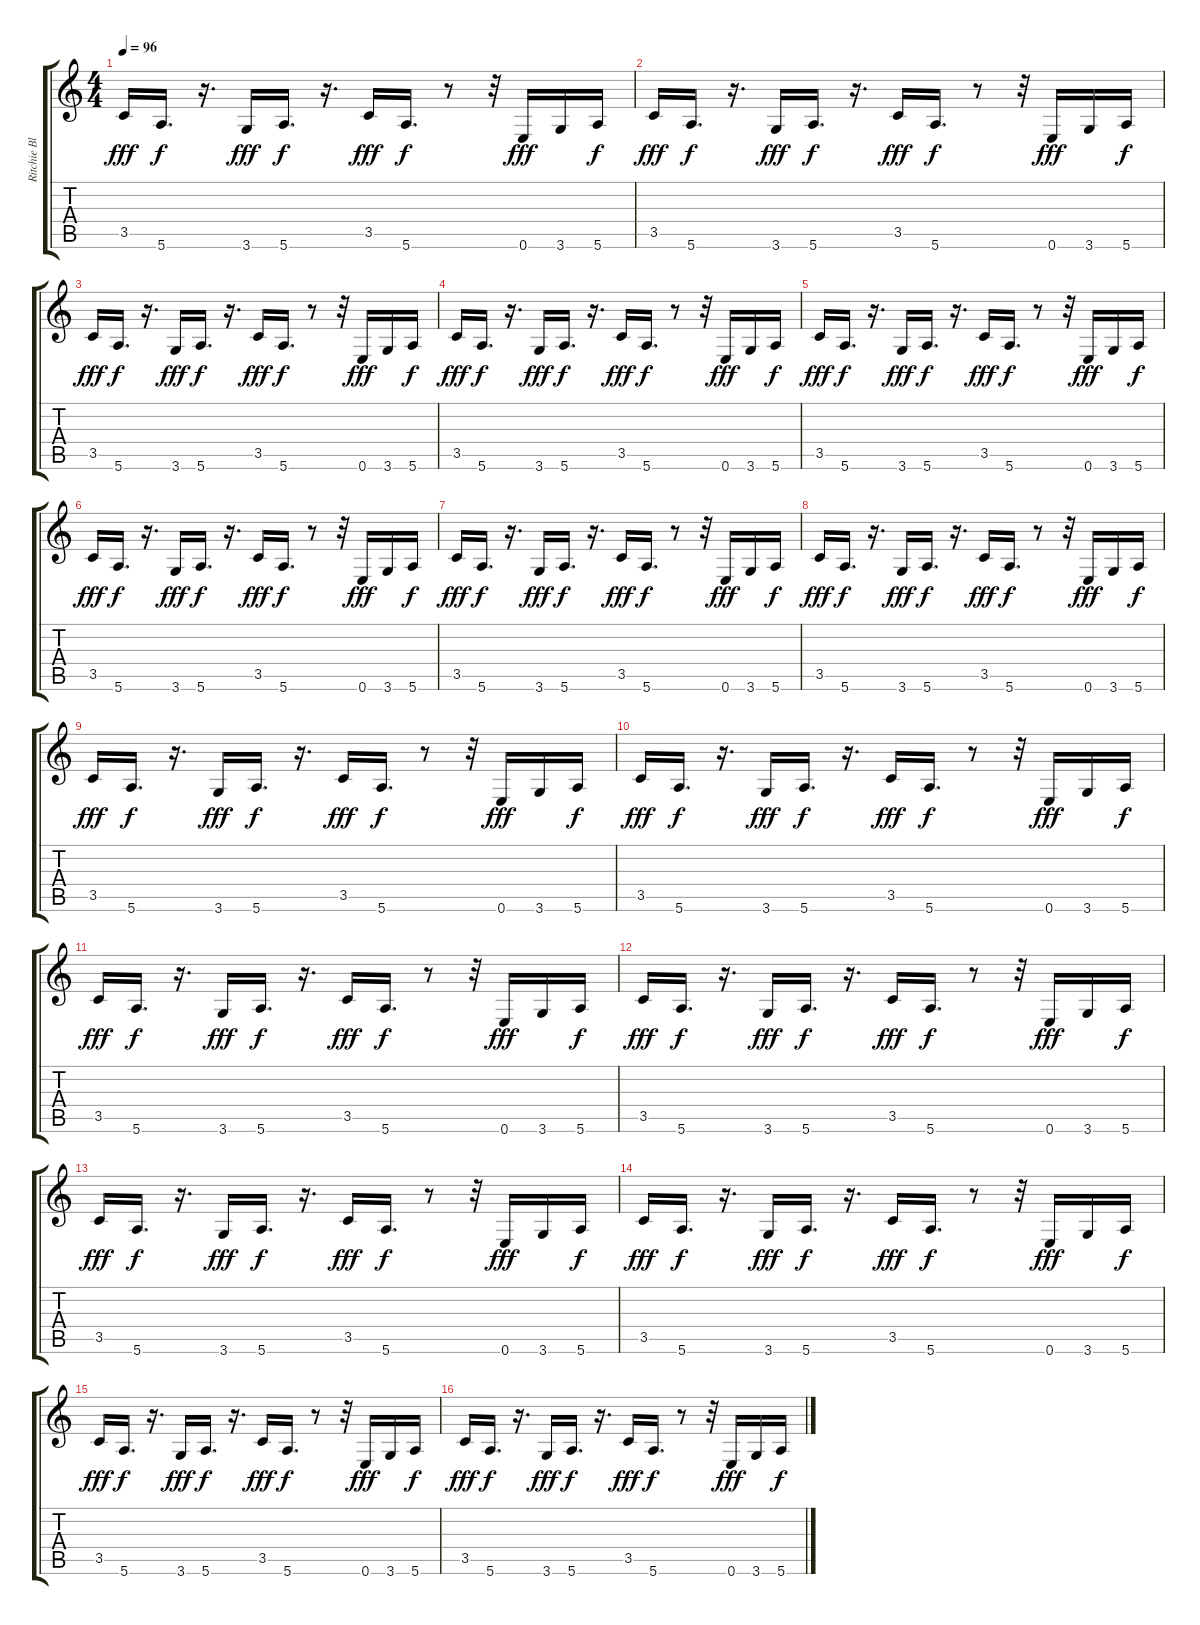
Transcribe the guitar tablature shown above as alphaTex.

\track ("Ritchie Blackmore" "Ritchie Bl") {instrument distortionguitar}
\staff {score tabs}
\tuning (E4 B3 G3 D3 A2 E2) {hide}
\ts (4 4)
\tempo 96
\clef g2
\ks c
3.5.16{dy fff} 5.6.16{d dy f} r.16{d} 3.6.16{dy fff} 5.6.16{d dy f} r.16{d} 3.5.16{dy fff} 5.6.16{d dy f} r.8 r.32 0.6.16{dy fff} 3.6.16 5.6.16{dy f} |
3.5.16{dy fff} 5.6.16{d dy f} r.16{d} 3.6.16{dy fff} 5.6.16{d dy f} r.16{d} 3.5.16{dy fff} 5.6.16{d dy f} r.8 r.32 0.6.16{dy fff} 3.6.16 5.6.16{dy f} |
3.5.16{dy fff} 5.6.16{d dy f} r.16{d} 3.6.16{dy fff} 5.6.16{d dy f} r.16{d} 3.5.16{dy fff} 5.6.16{d dy f} r.8 r.32 0.6.16{dy fff} 3.6.16 5.6.16{dy f} |
3.5.16{dy fff} 5.6.16{d dy f} r.16{d} 3.6.16{dy fff} 5.6.16{d dy f} r.16{d} 3.5.16{dy fff} 5.6.16{d dy f} r.8 r.32 0.6.16{dy fff} 3.6.16 5.6.16{dy f} |
3.5.16{dy fff} 5.6.16{d dy f} r.16{d} 3.6.16{dy fff} 5.6.16{d dy f} r.16{d} 3.5.16{dy fff} 5.6.16{d dy f} r.8 r.32 0.6.16{dy fff} 3.6.16 5.6.16{dy f} |
3.5.16{dy fff} 5.6.16{d dy f} r.16{d} 3.6.16{dy fff} 5.6.16{d dy f} r.16{d} 3.5.16{dy fff} 5.6.16{d dy f} r.8 r.32 0.6.16{dy fff} 3.6.16 5.6.16{dy f} |
3.5.16{dy fff} 5.6.16{d dy f} r.16{d} 3.6.16{dy fff} 5.6.16{d dy f} r.16{d} 3.5.16{dy fff} 5.6.16{d dy f} r.8 r.32 0.6.16{dy fff} 3.6.16 5.6.16{dy f} |
3.5.16{dy fff} 5.6.16{d dy f} r.16{d} 3.6.16{dy fff} 5.6.16{d dy f} r.16{d} 3.5.16{dy fff} 5.6.16{d dy f} r.8 r.32 0.6.16{dy fff} 3.6.16 5.6.16{dy f} |
3.5.16{dy fff} 5.6.16{d dy f} r.16{d} 3.6.16{dy fff} 5.6.16{d dy f} r.16{d} 3.5.16{dy fff} 5.6.16{d dy f} r.8 r.32 0.6.16{dy fff} 3.6.16 5.6.16{dy f} |
3.5.16{dy fff} 5.6.16{d dy f} r.16{d} 3.6.16{dy fff} 5.6.16{d dy f} r.16{d} 3.5.16{dy fff} 5.6.16{d dy f} r.8 r.32 0.6.16{dy fff} 3.6.16 5.6.16{dy f} |
3.5.16{dy fff} 5.6.16{d dy f} r.16{d} 3.6.16{dy fff} 5.6.16{d dy f} r.16{d} 3.5.16{dy fff} 5.6.16{d dy f} r.8 r.32 0.6.16{dy fff} 3.6.16 5.6.16{dy f} |
3.5.16{dy fff} 5.6.16{d dy f} r.16{d} 3.6.16{dy fff} 5.6.16{d dy f} r.16{d} 3.5.16{dy fff} 5.6.16{d dy f} r.8 r.32 0.6.16{dy fff} 3.6.16 5.6.16{dy f} |
3.5.16{dy fff} 5.6.16{d dy f} r.16{d} 3.6.16{dy fff} 5.6.16{d dy f} r.16{d} 3.5.16{dy fff} 5.6.16{d dy f} r.8 r.32 0.6.16{dy fff} 3.6.16 5.6.16{dy f} |
3.5.16{dy fff} 5.6.16{d dy f} r.16{d} 3.6.16{dy fff} 5.6.16{d dy f} r.16{d} 3.5.16{dy fff} 5.6.16{d dy f} r.8 r.32 0.6.16{dy fff} 3.6.16 5.6.16{dy f} |
3.5.16{dy fff} 5.6.16{d dy f} r.16{d} 3.6.16{dy fff} 5.6.16{d dy f} r.16{d} 3.5.16{dy fff} 5.6.16{d dy f} r.8 r.32 0.6.16{dy fff} 3.6.16 5.6.16{dy f} |
3.5.16{dy fff} 5.6.16{d dy f} r.16{d} 3.6.16{dy fff} 5.6.16{d dy f} r.16{d} 3.5.16{dy fff} 5.6.16{d dy f} r.8 r.32 0.6.16{dy fff} 3.6.16 5.6.16{dy f}
